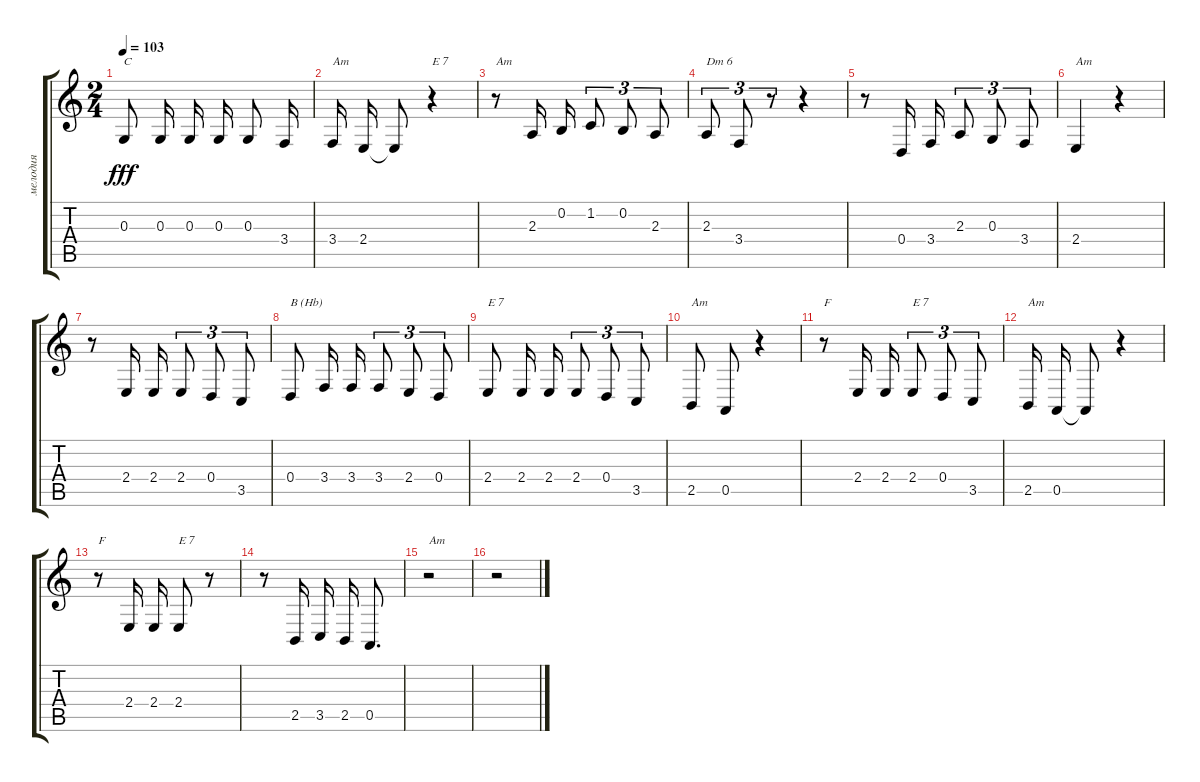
\track ("мелодия" "мелодия") {instrument accordion}
\staff {score tabs}
\tuning (E4 B3 G3 D3 A2 E2) {hide}
\ts (2 4)
\tempo 103
\clef g2
\ks aminor
0.3.8{txt "C" dy fff beam split} 0.3.16{beam split} 0.3.16 0.3.16{beam split} 0.3.8{beam split} 3.4.16 |
3.4.16{txt "Am" beam split} 2.4.16{beam split} 2.4{t}.8 r.4{txt "E 7"} |
r.8{txt "Am"} 2.3.16{beam split} 0.2.16 1.2.8{tu (3 2) beam split} 0.2.8{tu (3 2) beam split} 2.3.8{tu (3 2)} |
2.3.8{tu (3 2) txt "Dm 6" beam split} 3.4.8{tu (3 2)} r.8{tu (3 2)} r.4 |
r.8 0.4.16{beam split} 3.4.16 2.3.8{tu (3 2) beam split} 0.3.8{tu (3 2) beam split} 3.4.8{tu (3 2)} |
2.4.4{txt "Am"} r.4 |
r.8 2.4.16{beam split} 2.4.16 2.4.8{tu (3 2) beam split} 0.4.8{tu (3 2) beam split} 3.5.8{tu (3 2)} |
0.4.8{txt "B (Hb)" beam split} 3.4.16{beam split} 3.4.16 3.4.8{tu (3 2) beam split} 2.4.8{tu (3 2) beam split} 0.4.8{tu (3 2)} |
2.4.8{txt "E 7" beam split} 2.4.16{beam split} 2.4.16 2.4.8{tu (3 2) beam split} 0.4.8{tu (3 2) beam split} 3.5.8{tu (3 2)} |
2.5.8{txt "Am" beam split} 0.5.8 r.4 |
r.8{txt "F" beam split} 2.4.16{beam split} 2.4.16 2.4.8{tu (3 2) txt "E 7" beam split} 0.4.8{tu (3 2) beam split} 3.5.8{tu (3 2)} |
2.5.16{txt "Am" beam split} 0.5.16{beam split} 0.5{t}.8 r.4 |
r.8{txt "F"} 2.4.16{beam split} 2.4.16 2.4.8{txt "E 7"} r.8 |
r.8 2.5.16{beam split} 3.5.16 2.5.16{beam split} 0.5.8{d} |
r.2{txt "Am"} |
r.2
